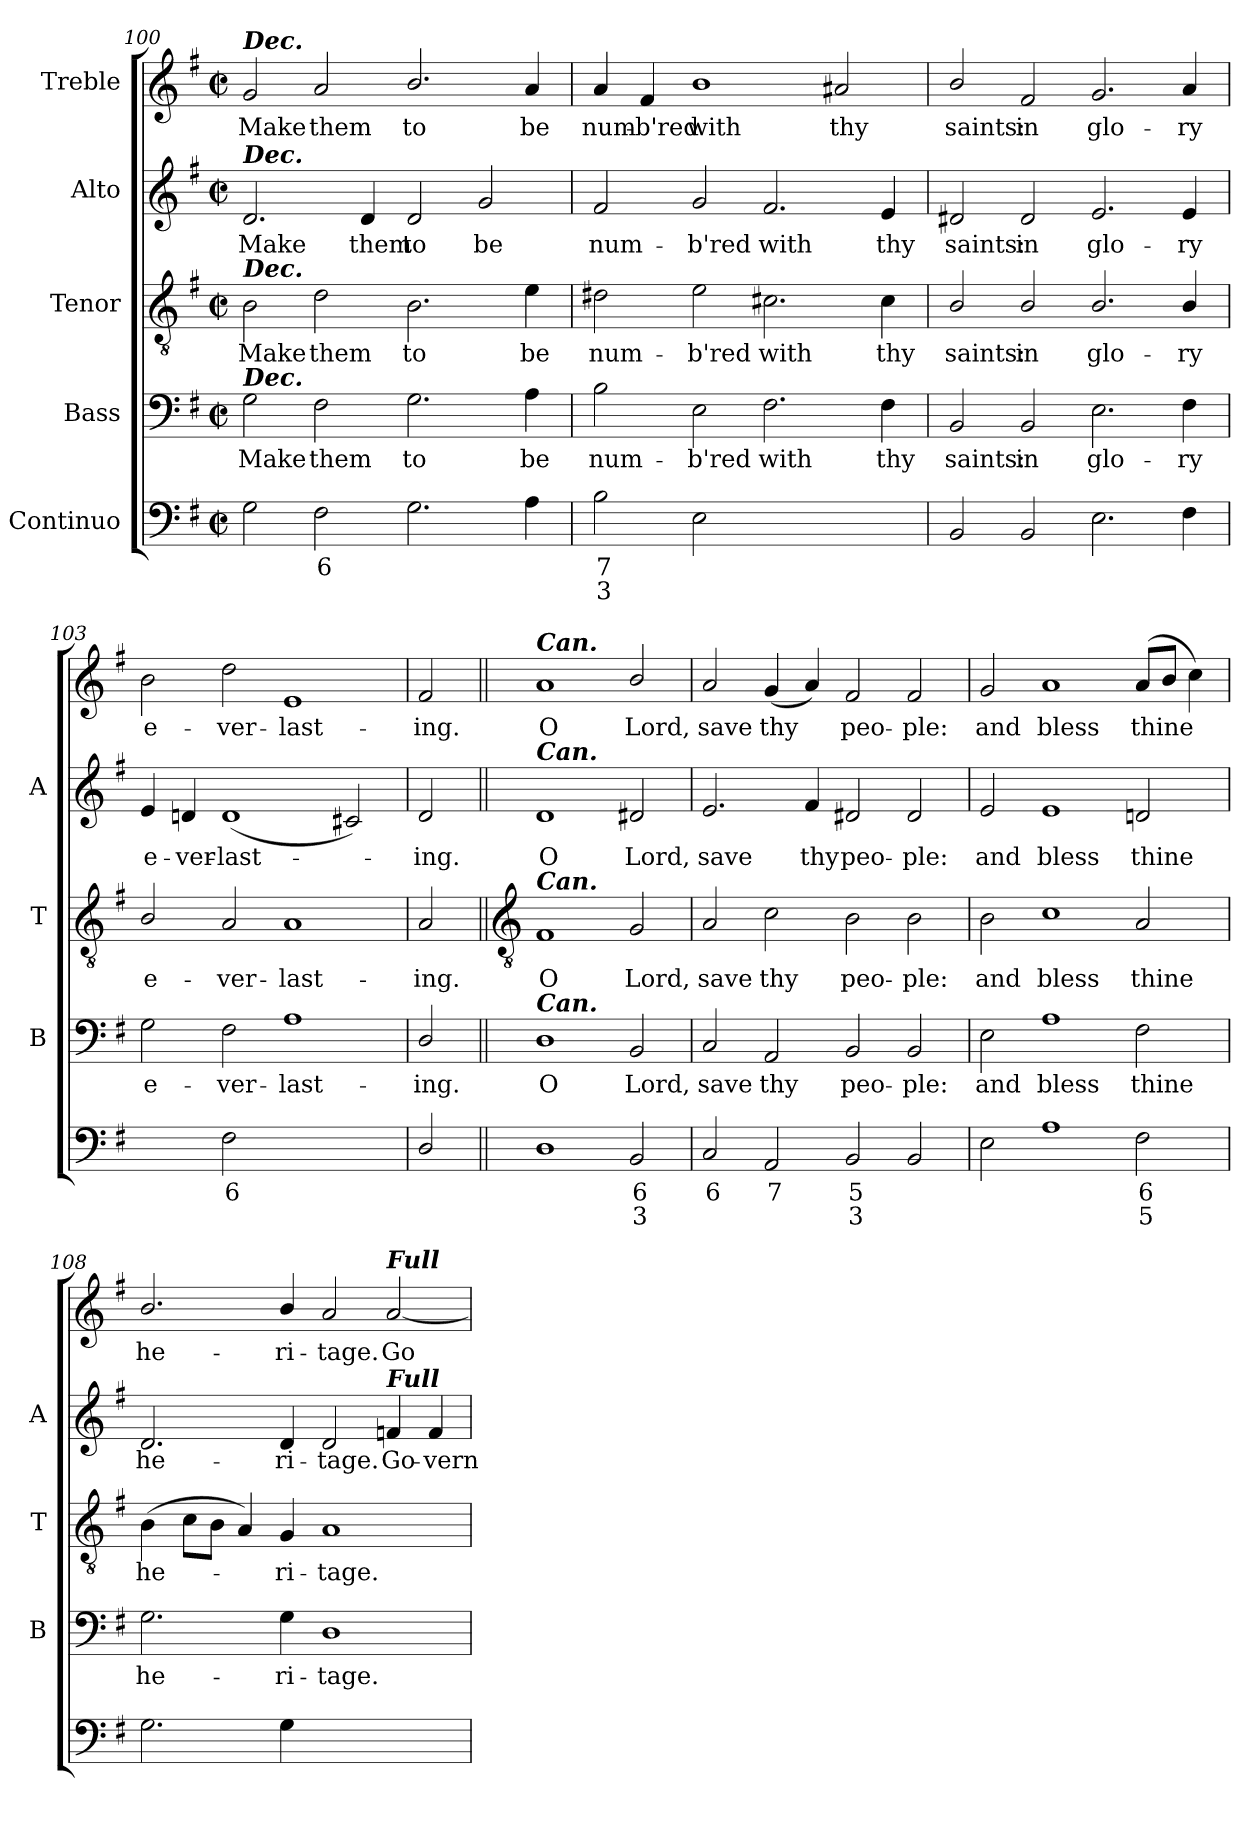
**kern	**text	**text	**kern	**text	**kern	**text	**kern	**text	**kern	**text
*part5	*part5	*part5	*part4	*part4	*part3	*part3	*part2	*part2	*part1	*part1
*staff5	*staff5	*staff5	*staff4	*staff4	*staff3	*staff3	*staff2	*staff2	*staff1	*staff1
*I"Continuo	*	*	*I"Bass	*	*I"Tenor	*	*I"Alto	*	*I"Treble	*
*	*	*	*I'B	*	*I'T	*	*I'A	*	*	*
!!LO:LB:g=z
*clefF4	*	*	*clefF4	*	*clefGv2	*	*clefG2	*	*clefG2	*
*k[f#]	*	*	*k[f#]	*	*k[f#]	*	*k[f#]	*	*k[f#]	*
*G:	*	*	*G:	*	*G:	*	*G:	*	*G:	*
*M4/2	*	*	*M4/2	*	*M4/2	*	*M4/2	*	*M4/2	*
*met(c|)	*	*	*met(c|)	*	*met(c|)	*	*met(c|)	*	*met(c|)	*
=100	=100	=100	=100	=100	=100	=100	=100	=100	=100	=100
!	!	!	!	!	!	!	!	!	!LO:TX:a:Bi:t=Dec.	!
!	!	!	!	!	!	!	!LO:TX:a:Bi:t=Dec.	!	!	!
!	!	!	!	!	!LO:TX:a:Bi:t=Dec.	!	!	!	!	!
!	!	!	!LO:TX:a:Bi:t=Dec.	!	!	!	!	!	!	!
!	!	!	!	!LO:LY:b	!	!LO:LY:b	!	!LO:LY:b	!	!LO:LY:b
2G	.	.	2G	Make	2B	Make	2.d	Make	2g	Make
!	!LO:LY:b	!	!	!LO:LY:b	!	!LO:LY:b	!	!	!	!LO:LY:b
2F#	6	.	2F#	them	2d	them	.	.	2a	them
!	!	!	!	!	!	!	!	!LO:LY:b	!	!
.	.	.	.	.	.	.	4d	them	.	.
!	!	!	!	!LO:LY:b	!	!LO:LY:b	!	!LO:LY:b	!	!LO:LY:b
2.G	.	.	2.G	to	2.B	to	2d	to	2.b/	to
!	!	!	!	!	!	!	!	!LO:LY:b	!	!
.	.	.	.	.	.	.	2g	be	.	.
!	!	!	!	!LO:LY:b	!	!LO:LY:b	!	!	!	!LO:LY:b
4A	.	.	4A	be	4e	be	.	.	4a	be
=101	=101	=101	=101	=101	=101	=101	=101	=101	=101	=101
!	!LO:LY:b	!LO:LY:b	!	!LO:LY:b	!	!LO:LY:b	!	!LO:LY:b	!	!LO:LY:b
2B	7	3	2B	num-	2d#X	num-	2f#	num-	4a	num-
!	!	!	!	!	!	!	!	!	!	!LO:LY:b
.	.	.	.	.	.	.	.	.	4f#	-b'red
!	!	!	!	!LO:LY:b	!	!LO:LY:b	!	!LO:LY:b	!	!LO:LY:b
2E	.	.	2E	-b'red	2e	-b'red	2g	-b'red	1b	with
!	!LO:LY:b	!	!	!LO:LY:b	!	!LO:LY:b	!	!LO:LY:b	!	!
[2F#yy	4	.	2.F#	with	2.c#X	with	2.f#	with	.	.
!	!LO:LY:b	!	!	!	!	!	!	!	!	!LO:LY:b
2F#yy]	3	.	.	.	.	.	.	.	2a#X	thy
!	!	!	!	!LO:LY:b	!	!LO:LY:b	!	!LO:LY:b	!	!
.	.	.	4F#	thy	4c#	thy	4e	thy	.	.
=102	=102	=102	=102	=102	=102	=102	=102	=102	=102	=102
!	!	!	!	!LO:LY:b	!	!LO:LY:b	!	!LO:LY:b	!	!LO:LY:b
2BB	.	.	2BB	saints:	2B/	saints:	2d#X	saints:	2b/	saints:
!	!	!	!	!LO:LY:b	!	!LO:LY:b	!	!LO:LY:b	!	!LO:LY:b
2BB	.	.	2BB	in	2B/	in	2d#	in	2f#	in
!	!	!	!	!LO:LY:b	!	!LO:LY:b	!	!LO:LY:b	!	!LO:LY:b
2.E	.	.	2.E	glo-	2.B/	glo-	2.e	glo-	2.g	glo-
!	!	!	!	!LO:LY:b	!	!LO:LY:b	!	!LO:LY:b	!	!LO:LY:b
4F#	.	.	4F#	-ry	4B/	-ry	4e	-ry	4a	-ry
=103	=103	=103	=103	=103	=103	=103	=103	=103	=103	=103
!	!LO:LY:b	!	!	!LO:LY:b	!	!LO:LY:b	!	!LO:LY:b	!	!LO:LY:b
[4Gyy	6	.	2G	e-	2B/	e-	4e	e-	2b	e-
!	!LO:LY:b	!	!	!	!	!	!	!LO:LY:b	!	!
4Gyy]	5	.	.	.	.	.	4dn	-ver-	.	.
!	!LO:LY:b	!	!	!LO:LY:b	!	!LO:LY:b	!	!LO:LY:b	!	!LO:LY:b
2F#	6	.	2F#	-ver-	2A	-ver-	(<1d	-last-	2dd	-ver-
!	!LO:LY:b	!	!	!LO:LY:b	!	!LO:LY:b	!	!	!	!LO:LY:b
[2Ayy	4	.	1A	-last-	1A	-last-	.	.	1e	-last-
!	!LO:LY:b	!	!	!	!	!	!	!	!	!
2Ayy]	3	.	.	.	.	.	2c#X)	.	.	.
=104	=104	=104	=104	=104	=104	=104	=104	=104	=104	=104
!	!	!	!	!LO:LY:b	!	!LO:LY:b	!	!LO:LY:b	!	!LO:LY:b
2D/	.	.	2D/	-ing.	2A	-ing.	2d	ing.	2f#	-ing.
!!LO:LB:g=z
=105||	=105||	=105||	=105||	=105||	=105||	=105||	=105||	=105||	=105||	=105||
*	*	*	*	*	*clefGv2	*	*	*	*	*
!	!	!	!	!	!	!	!	!	!LO:TX:a:Bi:t=Can.	!
!	!	!	!	!	!	!	!LO:TX:a:Bi:t=Can.	!	!	!
!	!	!	!	!	!LO:TX:a:Bi:t=Can.	!	!	!	!	!
!	!	!	!LO:TX:a:Bi:t=Can.	!	!	!	!	!	!	!
!	!	!	!	!LO:LY:b	!	!LO:LY:b	!	!LO:LY:b	!	!LO:LY:b
1D	.	.	1D	O	1F#	O	1d	O	1a	O
!	!LO:LY:b	!LO:LY:b	!	!LO:LY:b	!	!LO:LY:b	!	!LO:LY:b	!	!LO:LY:b
2BB	6	3	2BB	Lord,	2G	Lord,	2d#X	Lord,	2b/	Lord,
=106	=106	=106	=106	=106	=106	=106	=106	=106	=106	=106
!	!LO:LY:b	!	!	!LO:LY:b	!	!LO:LY:b	!	!LO:LY:b	!	!LO:LY:b
2C	6	.	2C	save	2A	save	2.e	save	2a	save
!	!LO:LY:b	!	!	!LO:LY:b	!	!LO:LY:b	!	!	!	!LO:LY:b
2AA	7	.	2AA	thy	2c	thy	.	.	(<4g	thy
!	!	!	!	!	!	!	!	!LO:LY:b	!	!
.	.	.	.	.	.	.	4f#	thy	4a)	.
!	!LO:LY:b	!LO:LY:b	!	!LO:LY:b	!	!LO:LY:b	!	!LO:LY:b	!	!LO:LY:b
2BB	5	3	2BB	peo-	2B	peo-	2d#X	peo-	2f#	peo-
!	!	!	!	!LO:LY:b	!	!LO:LY:b	!	!LO:LY:b	!	!LO:LY:b
2BB	.	.	2BB	-ple:	2B	-ple:	2d#	-ple:	2f#	-ple:
=107	=107	=107	=107	=107	=107	=107	=107	=107	=107	=107
!	!	!	!	!LO:LY:b	!	!LO:LY:b	!	!LO:LY:b	!	!LO:LY:b
2E	.	.	2E	and	2B	and	2e	and	2g	and
!	!	!	!	!LO:LY:b	!	!LO:LY:b	!	!LO:LY:b	!	!LO:LY:b
1A	.	.	1A	bless	1c	bless	1e	bless	1a	bless
!	!LO:LY:b	!LO:LY:b	!	!LO:LY:b	!	!LO:LY:b	!	!LO:LY:b	!	!LO:LY:b
2F#	6	5	2F#	thine	2A	thine	2dn	thine	(<8aL	thine
.	.	.	.	.	.	.	.	.	8bJ	.
.	.	.	.	.	.	.	.	.	4cc)	.
=108	=108	=108	=108	=108	=108	=108	=108	=108	=108	=108
!	!	!	!	!LO:LY:b	!	!LO:LY:b	!	!LO:LY:b	!	!LO:LY:b
2.G	.	.	2.G	he-	(>4B	he-	2.d	he-	2.b/	he-
.	.	.	.	.	8cL	.	.	.	.	.
.	.	.	.	.	8BJ	.	.	.	.	.
.	.	.	.	.	4A/)	.	.	.	.	.
!	!	!	!	!LO:LY:b	!	!LO:LY:b	!	!LO:LY:b	!	!LO:LY:b
4G	.	.	4G	-ri-	4G	ri-	4d	-ri-	4b/	-ri-
!	!	!	!	!LO:LY:b	!	!LO:LY:b	!	!LO:LY:b	!	!LO:LY:b
[2Dyy	.	.	1D	-tage.	1A	-tage.	2d	-tage.	2a	-tage.
!	!	!	!	!	!	!	!	!	!LO:TX:a:Bi:t=Full	!
!	!	!	!	!	!	!	!LO:TX:a:Bi:t=Full	!	!	!
!	!	!	!	!	!	!	!	!LO:LY:b	!	!LO:LY:b
2Dyy]	.	.	.	.	.	.	4fn	Go-	[2a	Go-
!	!	!	!	!	!	!	!	!LO:LY:b	!	!
.	.	.	.	.	.	.	4f	-vern	.	.
=	=	=	=	=	=	=	=	=	=	=
*-	*-	*-	*-	*-	*-	*-	*-	*-	*-	*-
